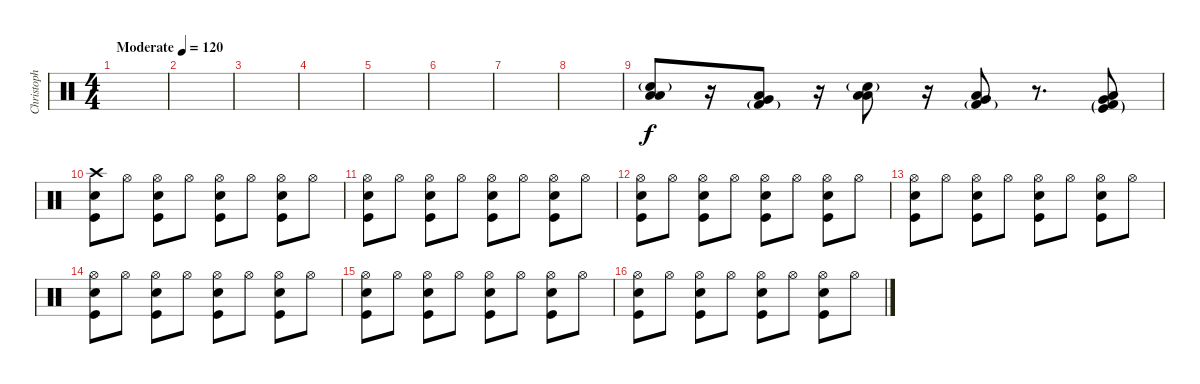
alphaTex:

\track ("Christoph Doom Schneider - Drums" "Christoph ") {instrument percussion}
\staff {score}
\articulation defaults
\ts (4 4)
\tempo (120 "Moderate")
\clef neutral
\ks c
|
|
|
|
|
|
|
|
("Electric Snare (hit)"{g} "Low Floor Tom (hit)" "Low Floor Tom (hit)").8 r.16 ("Kick (hit) 2"{g} "Low Floor Tom (hit)" "Very Low Tom (hit)").8 r.16 ("Electric Snare (hit)"{g} "Low Floor Tom (hit)" "Low Floor Tom (hit)").8 r.16 ("Kick (hit) 2"{g} "Low Floor Tom (hit)" "Very Low Tom (hit)").8 r.8{d} ("Kick (hit)"{g} "Kick (hit) 2"{g} "Low Floor Tom (hit)" "Very Low Tom (hit)").8 |
("Crash high (hit)" "Electric Snare (hit)" "Kick (hit)").8{dy f} "Hi-Hat (open)".8 ("Hi-Hat (open)" "Electric Snare (hit)" "Kick (hit)").8 "Hi-Hat (open)".8 ("Hi-Hat (open)" "Electric Snare (hit)" "Kick (hit)").8 "Hi-Hat (open)".8 ("Hi-Hat (open)" "Electric Snare (hit)" "Kick (hit)").8 "Hi-Hat (open)".8 |
("Hi-Hat (open)" "Electric Snare (hit)" "Kick (hit)").8 "Hi-Hat (open)".8 ("Hi-Hat (open)" "Electric Snare (hit)" "Kick (hit)").8 "Hi-Hat (open)".8 ("Hi-Hat (open)" "Electric Snare (hit)" "Kick (hit)").8 "Hi-Hat (open)".8 ("Hi-Hat (open)" "Electric Snare (hit)" "Kick (hit)").8 "Hi-Hat (open)".8 |
("Hi-Hat (open)" "Electric Snare (hit)" "Kick (hit)").8 "Hi-Hat (open)".8 ("Hi-Hat (open)" "Electric Snare (hit)" "Kick (hit)").8 "Hi-Hat (open)".8 ("Hi-Hat (open)" "Electric Snare (hit)" "Kick (hit)").8 "Hi-Hat (open)".8 ("Hi-Hat (open)" "Electric Snare (hit)" "Kick (hit)").8 "Hi-Hat (open)".8 |
("Hi-Hat (open)" "Electric Snare (hit)" "Kick (hit)").8 "Hi-Hat (open)".8 ("Hi-Hat (open)" "Electric Snare (hit)" "Kick (hit)").8 "Hi-Hat (open)".8 ("Hi-Hat (open)" "Electric Snare (hit)" "Kick (hit)").8 "Hi-Hat (open)".8 ("Hi-Hat (open)" "Electric Snare (hit)" "Kick (hit)").8 "Hi-Hat (open)".8 |
("Hi-Hat (open)" "Electric Snare (hit)" "Kick (hit)").8 "Hi-Hat (open)".8 ("Hi-Hat (open)" "Electric Snare (hit)" "Kick (hit)").8 "Hi-Hat (open)".8 ("Hi-Hat (open)" "Electric Snare (hit)" "Kick (hit)").8 "Hi-Hat (open)".8 ("Hi-Hat (open)" "Electric Snare (hit)" "Kick (hit)").8 "Hi-Hat (open)".8 |
("Hi-Hat (open)" "Electric Snare (hit)" "Kick (hit)").8 "Hi-Hat (open)".8 ("Hi-Hat (open)" "Electric Snare (hit)" "Kick (hit)").8 "Hi-Hat (open)".8 ("Hi-Hat (open)" "Electric Snare (hit)" "Kick (hit)").8 "Hi-Hat (open)".8 ("Hi-Hat (open)" "Electric Snare (hit)" "Kick (hit)").8 "Hi-Hat (open)".8 |
("Hi-Hat (open)" "Electric Snare (hit)" "Kick (hit)").8 "Hi-Hat (open)".8 ("Hi-Hat (open)" "Electric Snare (hit)" "Kick (hit)").8 "Hi-Hat (open)".8 ("Hi-Hat (open)" "Electric Snare (hit)" "Kick (hit)").8 "Hi-Hat (open)".8 ("Hi-Hat (open)" "Electric Snare (hit)" "Kick (hit)").8 "Hi-Hat (open)".8
